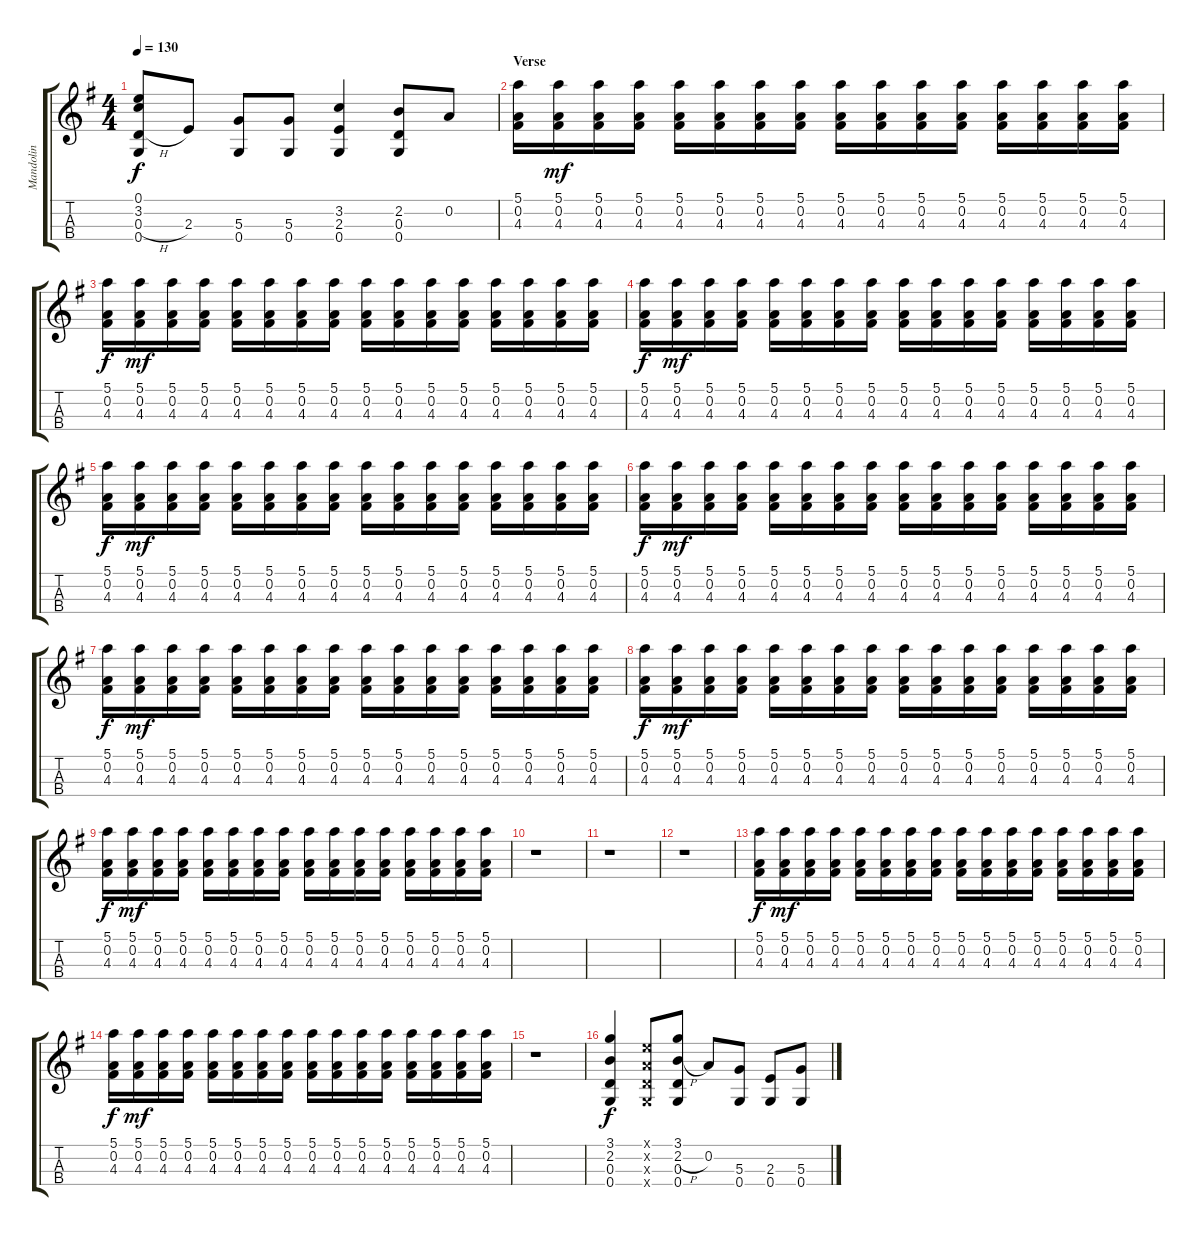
\track ("Mandolin" "Mandolin") {instrument shamisen}
\staff {score tabs}
\tuning (E5 A4 D4 G3) {hide}
\ts (4 4)
\tempo 130
\clef g2
\ks g
(0.1 3.2 0.3{h} 0.4).8{dy f} 2.3.8 (5.3 0.4).8 (5.3 0.4).8 (3.2 2.3 0.4).4 (2.2 0.3 0.4).8 0.2.8 |
\section ("" "Verse")
(5.1 0.2 4.3).16 (5.1 0.2 4.3).16{dy mf} (5.1 0.2 4.3).16 (5.1 0.2 4.3).16 (5.1 0.2 4.3).16 (5.1 0.2 4.3).16 (5.1 0.2 4.3).16 (5.1 0.2 4.3).16 (5.1 0.2 4.3).16 (5.1 0.2 4.3).16 (5.1 0.2 4.3).16 (5.1 0.2 4.3).16 (5.1 0.2 4.3).16 (5.1 0.2 4.3).16 (5.1 0.2 4.3).16 (5.1 0.2 4.3).16 |
(5.1 0.2 4.3).16{dy f} (5.1 0.2 4.3).16{dy mf} (5.1 0.2 4.3).16 (5.1 0.2 4.3).16 (5.1 0.2 4.3).16 (5.1 0.2 4.3).16 (5.1 0.2 4.3).16 (5.1 0.2 4.3).16 (5.1 0.2 4.3).16 (5.1 0.2 4.3).16 (5.1 0.2 4.3).16 (5.1 0.2 4.3).16 (5.1 0.2 4.3).16 (5.1 0.2 4.3).16 (5.1 0.2 4.3).16 (5.1 0.2 4.3).16 |
(5.1 0.2 4.3).16{dy f} (5.1 0.2 4.3).16{dy mf} (5.1 0.2 4.3).16 (5.1 0.2 4.3).16 (5.1 0.2 4.3).16 (5.1 0.2 4.3).16 (5.1 0.2 4.3).16 (5.1 0.2 4.3).16 (5.1 0.2 4.3).16 (5.1 0.2 4.3).16 (5.1 0.2 4.3).16 (5.1 0.2 4.3).16 (5.1 0.2 4.3).16 (5.1 0.2 4.3).16 (5.1 0.2 4.3).16 (5.1 0.2 4.3).16 |
(5.1 0.2 4.3).16{dy f} (5.1 0.2 4.3).16{dy mf} (5.1 0.2 4.3).16 (5.1 0.2 4.3).16 (5.1 0.2 4.3).16 (5.1 0.2 4.3).16 (5.1 0.2 4.3).16 (5.1 0.2 4.3).16 (5.1 0.2 4.3).16 (5.1 0.2 4.3).16 (5.1 0.2 4.3).16 (5.1 0.2 4.3).16 (5.1 0.2 4.3).16 (5.1 0.2 4.3).16 (5.1 0.2 4.3).16 (5.1 0.2 4.3).16 |
(5.1 0.2 4.3).16{dy f} (5.1 0.2 4.3).16{dy mf} (5.1 0.2 4.3).16 (5.1 0.2 4.3).16 (5.1 0.2 4.3).16 (5.1 0.2 4.3).16 (5.1 0.2 4.3).16 (5.1 0.2 4.3).16 (5.1 0.2 4.3).16 (5.1 0.2 4.3).16 (5.1 0.2 4.3).16 (5.1 0.2 4.3).16 (5.1 0.2 4.3).16 (5.1 0.2 4.3).16 (5.1 0.2 4.3).16 (5.1 0.2 4.3).16 |
(5.1 0.2 4.3).16{dy f} (5.1 0.2 4.3).16{dy mf} (5.1 0.2 4.3).16 (5.1 0.2 4.3).16 (5.1 0.2 4.3).16 (5.1 0.2 4.3).16 (5.1 0.2 4.3).16 (5.1 0.2 4.3).16 (5.1 0.2 4.3).16 (5.1 0.2 4.3).16 (5.1 0.2 4.3).16 (5.1 0.2 4.3).16 (5.1 0.2 4.3).16 (5.1 0.2 4.3).16 (5.1 0.2 4.3).16 (5.1 0.2 4.3).16 |
(5.1 0.2 4.3).16{dy f} (5.1 0.2 4.3).16{dy mf} (5.1 0.2 4.3).16 (5.1 0.2 4.3).16 (5.1 0.2 4.3).16 (5.1 0.2 4.3).16 (5.1 0.2 4.3).16 (5.1 0.2 4.3).16 (5.1 0.2 4.3).16 (5.1 0.2 4.3).16 (5.1 0.2 4.3).16 (5.1 0.2 4.3).16 (5.1 0.2 4.3).16 (5.1 0.2 4.3).16 (5.1 0.2 4.3).16 (5.1 0.2 4.3).16 |
(5.1 0.2 4.3).16{dy f} (5.1 0.2 4.3).16{dy mf} (5.1 0.2 4.3).16 (5.1 0.2 4.3).16 (5.1 0.2 4.3).16 (5.1 0.2 4.3).16 (5.1 0.2 4.3).16 (5.1 0.2 4.3).16 (5.1 0.2 4.3).16 (5.1 0.2 4.3).16 (5.1 0.2 4.3).16 (5.1 0.2 4.3).16 (5.1 0.2 4.3).16 (5.1 0.2 4.3).16 (5.1 0.2 4.3).16 (5.1 0.2 4.3).16 |
r.1 |
r.1 |
r.1 |
(5.1 0.2 4.3).16{dy f} (5.1 0.2 4.3).16{dy mf} (5.1 0.2 4.3).16 (5.1 0.2 4.3).16 (5.1 0.2 4.3).16 (5.1 0.2 4.3).16 (5.1 0.2 4.3).16 (5.1 0.2 4.3).16 (5.1 0.2 4.3).16 (5.1 0.2 4.3).16 (5.1 0.2 4.3).16 (5.1 0.2 4.3).16 (5.1 0.2 4.3).16 (5.1 0.2 4.3).16 (5.1 0.2 4.3).16 (5.1 0.2 4.3).16 |
(5.1 0.2 4.3).16{dy f} (5.1 0.2 4.3).16{dy mf} (5.1 0.2 4.3).16 (5.1 0.2 4.3).16 (5.1 0.2 4.3).16 (5.1 0.2 4.3).16 (5.1 0.2 4.3).16 (5.1 0.2 4.3).16 (5.1 0.2 4.3).16 (5.1 0.2 4.3).16 (5.1 0.2 4.3).16 (5.1 0.2 4.3).16 (5.1 0.2 4.3).16 (5.1 0.2 4.3).16 (5.1 0.2 4.3).16 (5.1 0.2 4.3).16 |
r.1 |
(3.1 2.2 0.3 0.4).4{dy f} (0.1{x} 0.2{x} 0.3{x} 0.4{x}).8 (3.1 2.2{h} 0.3 0.4).8 0.2.8 (5.3 0.4).8 (2.3 0.4).8 (5.3 0.4).8
